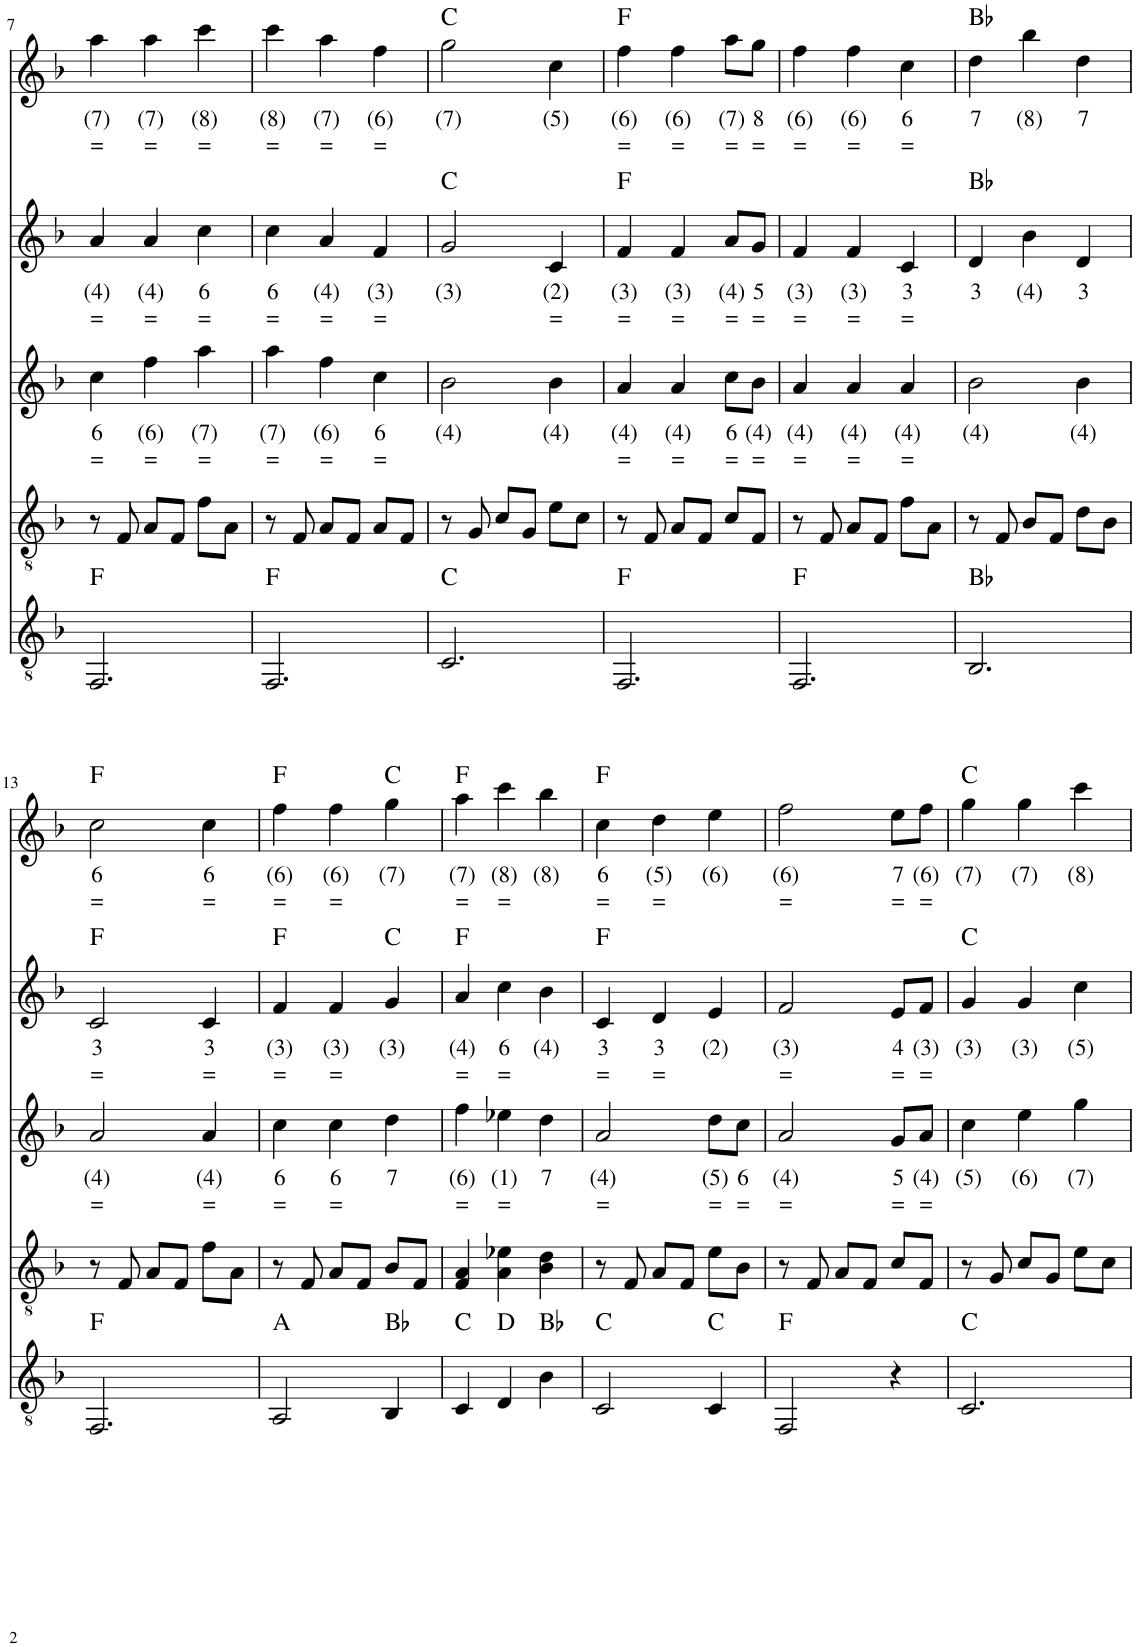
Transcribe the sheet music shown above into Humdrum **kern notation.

**kern	**harte	**kern	**kern	**text	**text	**kern	**text	**text	**harte	**kern	**text	**text	**harte
*part5	*part5	*part4	*part3	*part3	*part3	*part2	*part2	*part2	*part2	*part1	*part1	*part1	*part1
*staff5	*	*staff4	*staff3	*staff3	*staff3	*staff2	*staff2	*staff2	*	*staff1	*staff1	*staff1	*
*I"Classical Guitar	*	*I"Classical Guitar	*I"Flute	*	*	*I"Voice	*	*	*	*I"Flute	*	*	*
!!LO:PB:g=z
*clefGv2	*	*clefGv2	*clefG2	*	*	*clefG2	*	*	*	*clefG2	*	*	*
*k[b-]	*	*k[b-]	*k[b-]	*	*	*k[b-]	*	*	*	*k[b-]	*	*	*
*M3/4	*	*M3/4	*M3/4	*	*	*M3/4	*	*	*	*M3/4	*	*	*
=7	=7	=7	=7	=7	=7	=7	=7	=7	=7	=7	=7	=7	=7
!	!	!	!	!LO:LY:b	!LO:LY:b	!	!LO:LY:b	!LO:LY:b	!	!	!LO:LY:b	!LO:LY:b	!
2.FF/	F:maj	8r	4cc\	6	=	4a/	(4)	=	.	4aa\	(7)	=	.
.	.	8F/	.	.	.	.	.	.	.	.	.	.	.
!	!	!	!	!LO:LY:b	!LO:LY:b	!	!LO:LY:b	!LO:LY:b	!	!	!LO:LY:b	!LO:LY:b	!
.	.	8A/L	4ff\	(6)	=	4a/	(4)	=	.	4aa\	(7)	=	.
.	.	8F/J	.	.	.	.	.	.	.	.	.	.	.
!	!	!	!	!LO:LY:b	!LO:LY:b	!	!LO:LY:b	!LO:LY:b	!	!	!LO:LY:b	!LO:LY:b	!
.	.	8f\L	4aa\	(7)	=	4cc\	6	=	.	4ccc\	(8)	=	.
.	.	8A\J	.	.	.	.	.	.	.	.	.	.	.
=8	=8	=8	=8	=8	=8	=8	=8	=8	=8	=8	=8	=8	=8
!	!	!	!	!LO:LY:b	!LO:LY:b	!	!LO:LY:b	!LO:LY:b	!	!	!LO:LY:b	!LO:LY:b	!
2.FF/	F:maj	8r	4aa\	(7)	=	4cc\	6	=	.	4ccc\	(8)	=	.
.	.	8F/	.	.	.	.	.	.	.	.	.	.	.
!	!	!	!	!LO:LY:b	!LO:LY:b	!	!LO:LY:b	!LO:LY:b	!	!	!LO:LY:b	!LO:LY:b	!
.	.	8A/L	4ff\	(6)	=	4a/	(4)	=	.	4aa\	(7)	=	.
.	.	8F/J	.	.	.	.	.	.	.	.	.	.	.
!	!	!	!	!LO:LY:b	!LO:LY:b	!	!LO:LY:b	!LO:LY:b	!	!	!LO:LY:b	!LO:LY:b	!
.	.	8A/L	4cc\	6	=	4f/	(3)	=	.	4ff\	(6)	=	.
.	.	8F/J	.	.	.	.	.	.	.	.	.	.	.
=9	=9	=9	=9	=9	=9	=9	=9	=9	=9	=9	=9	=9	=9
!	!	!	!	!LO:LY:b	!	!	!LO:LY:b	!	!	!	!LO:LY:b	!	!
2.C/	C:maj	8r	2b-\	(4)	.	2g/	(3)	.	C:maj	2gg\	(7)	.	C:maj
.	.	8G/	.	.	.	.	.	.	.	.	.	.	.
.	.	8c/L	.	.	.	.	.	.	.	.	.	.	.
.	.	8G/J	.	.	.	.	.	.	.	.	.	.	.
!	!	!	!	!LO:LY:b	!	!	!LO:LY:b	!LO:LY:b	!	!	!LO:LY:b	!	!
.	.	8e\L	4b-\	(4)	.	4c/	(2)	=	.	4cc\	(5)	.	.
.	.	8c\J	.	.	.	.	.	.	.	.	.	.	.
=10	=10	=10	=10	=10	=10	=10	=10	=10	=10	=10	=10	=10	=10
!	!	!	!	!LO:LY:b	!LO:LY:b	!	!LO:LY:b	!LO:LY:b	!	!	!LO:LY:b	!LO:LY:b	!
2.FF/	F:maj	8r	4a/	(4)	=	4f/	(3)	=	F:maj	4ff\	(6)	=	F:maj
.	.	8F/	.	.	.	.	.	.	.	.	.	.	.
!	!	!	!	!LO:LY:b	!LO:LY:b	!	!LO:LY:b	!LO:LY:b	!	!	!LO:LY:b	!LO:LY:b	!
.	.	8A/L	4a/	(4)	=	4f/	(3)	=	.	4ff\	(6)	=	.
.	.	8F/J	.	.	.	.	.	.	.	.	.	.	.
!	!	!	!	!LO:LY:b	!LO:LY:b	!	!LO:LY:b	!LO:LY:b	!	!	!LO:LY:b	!LO:LY:b	!
.	.	8c/L	8cc\L	6	=	8a/L	(4)	=	.	8aa\L	(7)	=	.
!	!	!	!	!LO:LY:b	!LO:LY:b	!	!LO:LY:b	!LO:LY:b	!	!	!LO:LY:b	!LO:LY:b	!
.	.	8F/J	8b-\J	(4)	=	8g/J	5	=	.	8gg\J	8	=	.
=11	=11	=11	=11	=11	=11	=11	=11	=11	=11	=11	=11	=11	=11
!	!	!	!	!LO:LY:b	!LO:LY:b	!	!LO:LY:b	!LO:LY:b	!	!	!LO:LY:b	!LO:LY:b	!
2.FF/	F:maj	8r	4a/	(4)	=	4f/	(3)	=	.	4ff\	(6)	=	.
.	.	8F/	.	.	.	.	.	.	.	.	.	.	.
!	!	!	!	!LO:LY:b	!LO:LY:b	!	!LO:LY:b	!LO:LY:b	!	!	!LO:LY:b	!LO:LY:b	!
.	.	8A/L	4a/	(4)	=	4f/	(3)	=	.	4ff\	(6)	=	.
.	.	8F/J	.	.	.	.	.	.	.	.	.	.	.
!	!	!	!	!LO:LY:b	!LO:LY:b	!	!LO:LY:b	!LO:LY:b	!	!	!LO:LY:b	!LO:LY:b	!
.	.	8f\L	4a/	(4)	=	4c/	3	=	.	4cc\	6	=	.
.	.	8A\J	.	.	.	.	.	.	.	.	.	.	.
=12	=12	=12	=12	=12	=12	=12	=12	=12	=12	=12	=12	=12	=12
!	!	!	!	!LO:LY:b	!	!	!LO:LY:b	!	!	!	!LO:LY:b	!	!
2.BB-/	Bb:maj	8r	2b-\	(4)	.	4d/	3	.	Bb:maj	4dd\	7	.	Bb:maj
.	.	8F/	.	.	.	.	.	.	.	.	.	.	.
!	!	!	!	!	!	!	!LO:LY:b	!	!	!	!LO:LY:b	!	!
.	.	8B-/L	.	.	.	4b-\	(4)	.	.	4bb-\	(8)	.	.
.	.	8F/J	.	.	.	.	.	.	.	.	.	.	.
!	!	!	!	!LO:LY:b	!	!	!LO:LY:b	!	!	!	!LO:LY:b	!	!
.	.	8d\L	4b-\	(4)	.	4d/	3	.	.	4dd\	7	.	.
.	.	8B-\J	.	.	.	.	.	.	.	.	.	.	.
!!LO:LB:g=z
=13	=13	=13	=13	=13	=13	=13	=13	=13	=13	=13	=13	=13	=13
!	!	!	!	!LO:LY:b	!LO:LY:b	!	!LO:LY:b	!LO:LY:b	!	!	!LO:LY:b	!LO:LY:b	!
2.FF/	F:maj	8r	2a/	(4)	=	2c/	3	=	F:maj	2cc\	6	=	F:maj
.	.	8F/	.	.	.	.	.	.	.	.	.	.	.
.	.	8A/L	.	.	.	.	.	.	.	.	.	.	.
.	.	8F/J	.	.	.	.	.	.	.	.	.	.	.
!	!	!	!	!LO:LY:b	!LO:LY:b	!	!LO:LY:b	!LO:LY:b	!	!	!LO:LY:b	!LO:LY:b	!
.	.	8f\L	4a/	(4)	=	4c/	3	=	.	4cc\	6	=	.
.	.	8A\J	.	.	.	.	.	.	.	.	.	.	.
=14	=14	=14	=14	=14	=14	=14	=14	=14	=14	=14	=14	=14	=14
!	!	!	!	!LO:LY:b	!LO:LY:b	!	!LO:LY:b	!LO:LY:b	!	!	!LO:LY:b	!LO:LY:b	!
2AA/	A:maj	8r	4cc\	6	=	4f/	(3)	=	F:maj	4ff\	(6)	=	F:maj
.	.	8F/	.	.	.	.	.	.	.	.	.	.	.
!	!	!	!	!LO:LY:b	!LO:LY:b	!	!LO:LY:b	!LO:LY:b	!	!	!LO:LY:b	!LO:LY:b	!
.	.	8A/L	4cc\	6	=	4f/	(3)	=	.	4ff\	(6)	=	.
.	.	8F/J	.	.	.	.	.	.	.	.	.	.	.
!	!	!	!	!LO:LY:b	!	!	!LO:LY:b	!	!	!	!LO:LY:b	!	!
4BB-/	Bb:maj	8B-/L	4dd\	7	.	4g/	(3)	.	C:maj	4gg\	(7)	.	C:maj
.	.	8F/J	.	.	.	.	.	.	.	.	.	.	.
=15	=15	=15	=15	=15	=15	=15	=15	=15	=15	=15	=15	=15	=15
!	!	!	!	!LO:LY:b	!LO:LY:b	!	!LO:LY:b	!LO:LY:b	!	!	!LO:LY:b	!LO:LY:b	!
4C/	C:maj	4F/ 4A/	4ff\	(6)	=	4a/	(4)	=	F:maj	4aa\	(7)	=	F:maj
!	!	!	!	!LO:LY:b	!LO:LY:b	!	!LO:LY:b	!LO:LY:b	!	!	!LO:LY:b	!LO:LY:b	!
4D/	D:maj	4A\ 4e-X\	4ee-X\	(1)	=	4cc\	6	=	.	4ccc\	(8)	=	.
!	!	!	!	!LO:LY:b	!	!	!LO:LY:b	!	!	!	!LO:LY:b	!	!
4B-\	Bb:maj	4B-\ 4d\	4dd\	7	.	4b-\	(4)	.	.	4bb-\	(8)	.	.
=16	=16	=16	=16	=16	=16	=16	=16	=16	=16	=16	=16	=16	=16
!	!	!	!	!LO:LY:b	!LO:LY:b	!	!LO:LY:b	!LO:LY:b	!	!	!LO:LY:b	!LO:LY:b	!
2C/	C:maj	8r	2a/	(4)	=	4c/	3	=	F:maj	4cc\	6	=	F:maj
.	.	8F/	.	.	.	.	.	.	.	.	.	.	.
!	!	!	!	!	!	!	!LO:LY:b	!LO:LY:b	!	!	!LO:LY:b	!LO:LY:b	!
.	.	8A/L	.	.	.	4d/	3	=	.	4dd\	(5)	=	.
.	.	8F/J	.	.	.	.	.	.	.	.	.	.	.
!	!	!	!	!LO:LY:b	!LO:LY:b	!	!LO:LY:b	!	!	!	!LO:LY:b	!	!
4C/	C:maj	8e\L	8dd\L	(5)	=	4e/	(2)	.	.	4ee\	(6)	.	.
!	!	!	!	!LO:LY:b	!LO:LY:b	!	!	!	!	!	!	!	!
.	.	8B-\J	8cc\J	6	=	.	.	.	.	.	.	.	.
=17	=17	=17	=17	=17	=17	=17	=17	=17	=17	=17	=17	=17	=17
!	!	!	!	!LO:LY:b	!LO:LY:b	!	!LO:LY:b	!LO:LY:b	!	!	!LO:LY:b	!LO:LY:b	!
2FF/	F:maj	8r	2a/	(4)	=	2f/	(3)	=	.	2ff\	(6)	=	.
.	.	8F/	.	.	.	.	.	.	.	.	.	.	.
.	.	8A/L	.	.	.	.	.	.	.	.	.	.	.
.	.	8F/J	.	.	.	.	.	.	.	.	.	.	.
!	!	!	!	!LO:LY:b	!LO:LY:b	!	!LO:LY:b	!LO:LY:b	!	!	!LO:LY:b	!LO:LY:b	!
4r	.	8c/L	8g/L	5	=	8e/L	4	=	.	8ee\L	7	=	.
!	!	!	!	!LO:LY:b	!LO:LY:b	!	!LO:LY:b	!LO:LY:b	!	!	!LO:LY:b	!LO:LY:b	!
.	.	8F/J	8a/J	(4)	=	8f/J	(3)	=	.	8ff\J	(6)	=	.
=18	=18	=18	=18	=18	=18	=18	=18	=18	=18	=18	=18	=18	=18
!	!	!	!	!LO:LY:b	!	!	!LO:LY:b	!	!	!	!LO:LY:b	!	!
2.C/	C:maj	8r	4cc\	(5)	.	4g/	(3)	.	C:maj	4gg\	(7)	.	C:maj
.	.	8G/	.	.	.	.	.	.	.	.	.	.	.
!	!	!	!	!LO:LY:b	!	!	!LO:LY:b	!	!	!	!LO:LY:b	!	!
.	.	8c/L	4ee\	(6)	.	4g/	(3)	.	.	4gg\	(7)	.	.
.	.	8G/J	.	.	.	.	.	.	.	.	.	.	.
!	!	!	!	!LO:LY:b	!	!	!LO:LY:b	!	!	!	!LO:LY:b	!	!
.	.	8e\L	4gg\	(7)	.	4cc\	(5)	.	.	4ccc\	(8)	.	.
.	.	8c\J	.	.	.	.	.	.	.	.	.	.	.
=	=	=	=	=	=	=	=	=	=	=	=	=	=
*-	*-	*-	*-	*-	*-	*-	*-	*-	*-	*-	*-	*-	*-
